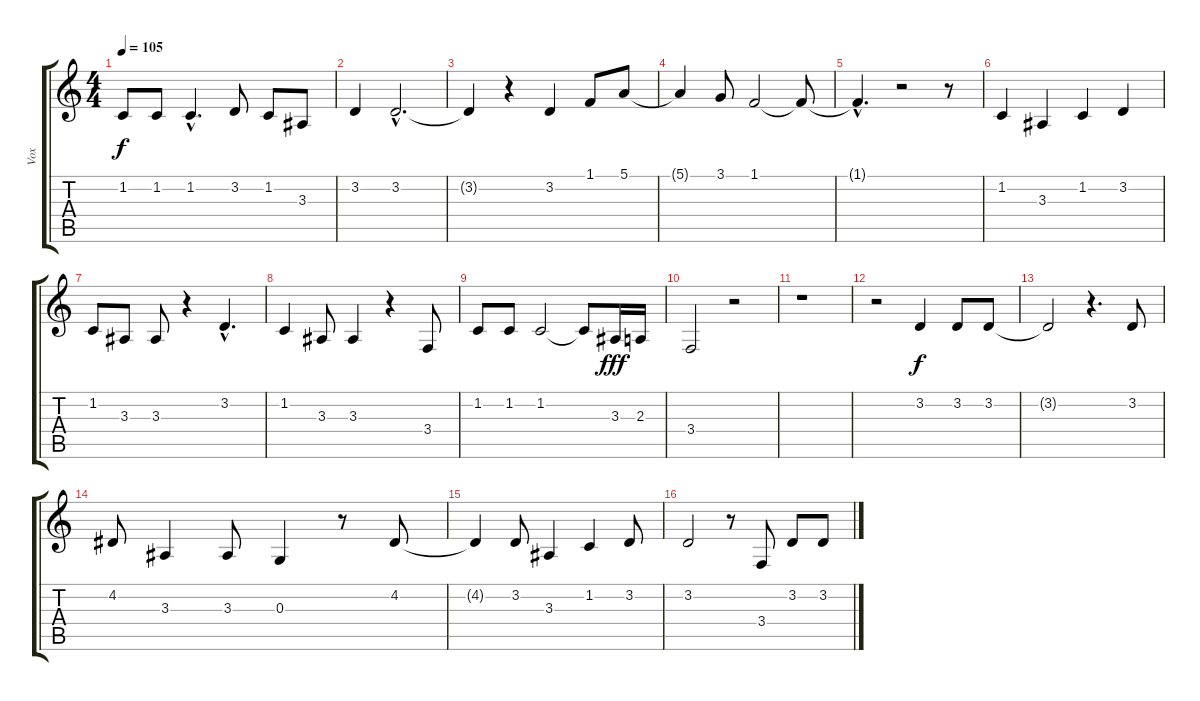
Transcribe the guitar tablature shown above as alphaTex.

\track ("Vox" "Vox") {instrument harmonica}
\staff {score tabs}
\tuning (E4 B3 G3 D3 A2 E2) {hide}
\ts (4 4)
\tempo 105
\clef g2
\ks c
1.2.8{dy f} 1.2.8 1.2{hac}.4{d} 3.2.8 1.2.8 3.3.8 |
3.2.4 3.2{hac}.2{d} |
3.2{t}.4 r.4 3.2.4 1.1.8 5.1.8 |
5.1{t}.4 3.1.8 1.1.2 1.1{t}.8 |
1.1{hac t}.4{d} r.2 r.8 |
1.2.4 3.3.4 1.2.4 3.2.4 |
1.2.8 3.3.8 3.3.8 r.4 3.2{hac}.4{d} |
1.2.4 3.3.8 3.3.4 r.4 3.4.8 |
1.2.8 1.2.8 1.2.2 1.2{t}.8 3.3.16{dy fff} 2.3.16 |
3.4.2 r.2 |
r.1 |
r.2 3.2.4{dy f} 3.2.8 3.2.8 |
3.2{t}.2 r.4{d} 3.2.8 |
4.2.8 3.3.4 3.3.8 0.3.4 r.8 4.2.8 |
4.2{t}.4 3.2.8 3.3.4 1.2.4 3.2.8 |
3.2.2 r.8 3.4.8 3.2.8 3.2.8
